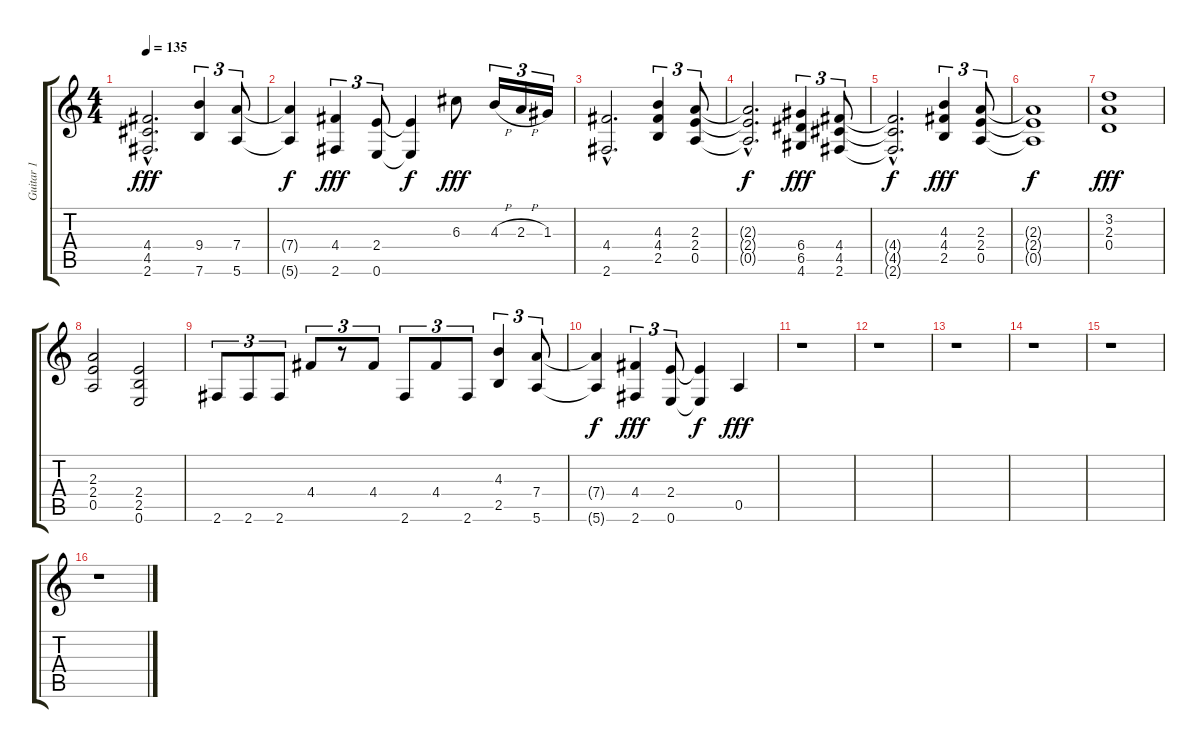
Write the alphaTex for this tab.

\track ("Guitar 1" "Guitar 1") {instrument distortionguitar}
\staff {score tabs}
\tuning (E4 B3 G3 D3 A2 E2) {hide}
\ts (4 4)
\tempo 135
\clef g2
\ks c
(4.4{hac} 4.5{hac} 2.6{hac}).2{d dy fff} (9.4 7.6).4{tu (3 2)} (7.4 5.6).8{tu (3 2)} |
(7.4{t} 5.6{t}).4{dy f} (4.4 2.6).4{tu (3 2) dy fff} (2.4 0.6).8{tu (3 2)} (2.4{t} 0.6{t}).4{dy f} 6.3.8{dy fff} 4.3{h}.16{tu (3 2)} 2.3{h}.16{tu (3 2)} 1.3.16{tu (3 2)} |
(4.4{hac} 2.6{hac}).2{d} (4.3 4.4 2.5).4{tu (3 2)} (2.3 2.4 0.5).8{tu (3 2)} |
(2.3{hac t} 2.4{hac t} 0.5{hac t}).2{d dy f} (6.4 6.5 4.6).4{tu (3 2) dy fff} (4.4 4.5 2.6).8{tu (3 2)} |
(4.4{hac t} 4.5{hac t} 2.6{hac t}).2{d dy f} (4.3 4.4 2.5).4{tu (3 2) dy fff} (2.3 2.4 0.5).8{tu (3 2)} |
(2.3{t} 2.4{t} 0.5{t}).1{dy f} |
(3.2 2.3 0.4).1{dy fff} |
(2.3 2.4 0.5).2 (2.4 2.5 0.6).2 |
2.6.8{tu (3 2)} 2.6.8{tu (3 2)} 2.6.8{tu (3 2)} 4.4.8{tu (3 2)} r.8{tu (3 2)} 4.4.8{tu (3 2)} 2.6.8{tu (3 2)} 4.4.8{tu (3 2)} 2.6.8{tu (3 2)} (4.3 2.5).4{tu (3 2)} (7.4 5.6).8{tu (3 2)} |
(7.4{t} 5.6{t}).4{dy f} (4.4 2.6).4{tu (3 2) dy fff} (2.4 0.6).8{tu (3 2)} (2.4{t} 0.6{t}).4{dy f} 0.5.4{dy fff} |
r.1 |
r.1 |
r.1 |
r.1 |
r.1 |
r.1
